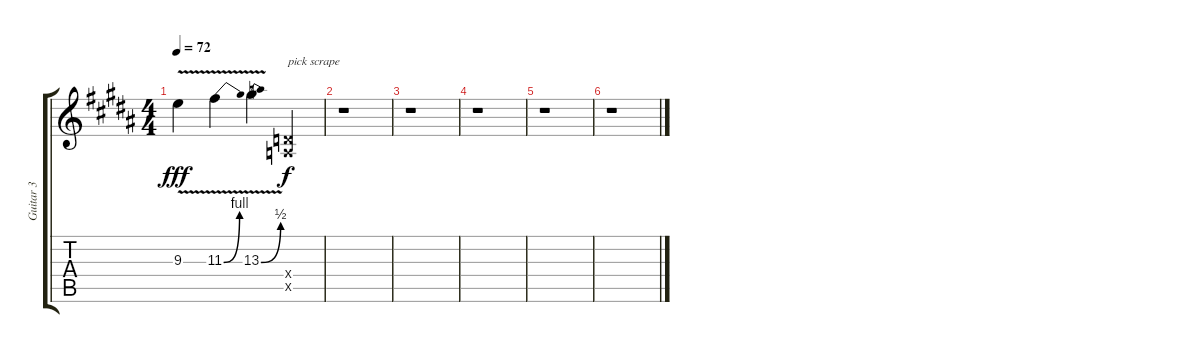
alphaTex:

\track ("Guitar 3" "Guitar 3") {instrument distortionguitar}
\staff {score tabs}
\tuning (E4 B3 G3 D3 A2 E2) {hide}
\ts (4 4)
\tempo 72
\clef g2
\ks b
9.3{v}.4{dy fff} 11.3{be (bend 0 0 60 4) v}.4 13.3{be (bend 0 0 60 2) v}.4 (0.4{x} 0.5{x}).4{txt "pick scrape" dy f} |
r.1 |
r.1 |
r.1 |
r.1 |
r.1
